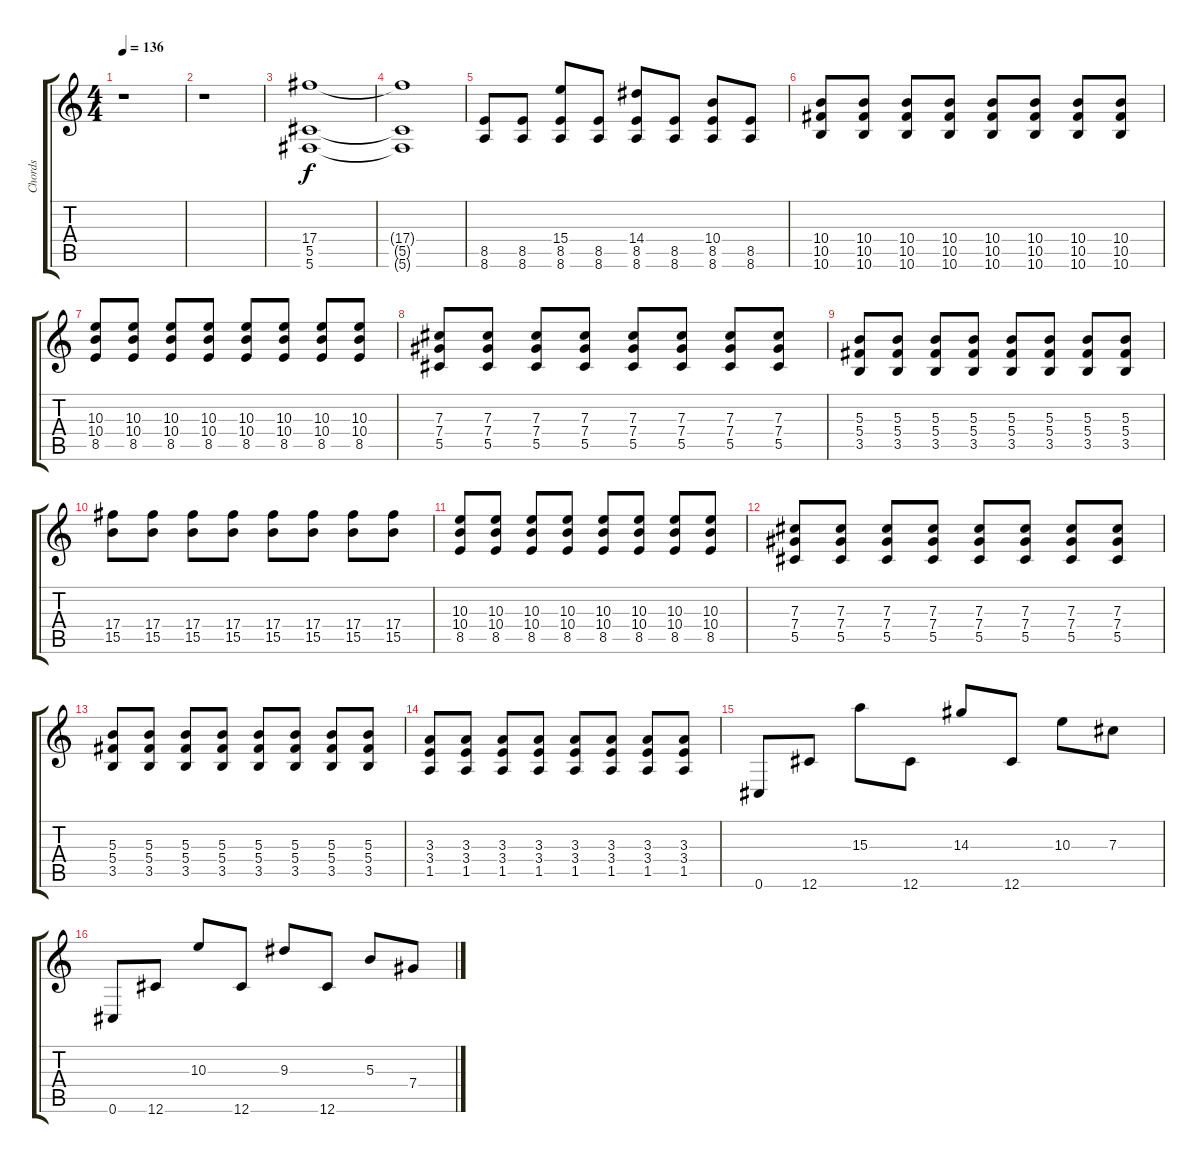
\track ("Chords" "Chords") {instrument distortionguitar}
\staff {score tabs}
\tuning (Eb4 Bb3 Gb3 Db3 Ab2 Db2) {hide}
\ts (4 4)
\tempo 136
\clef g2
\ks c
r.1{dy f} |
r.1 |
(17.4 5.5 5.6).1 |
(17.4{t} 5.5{t} 5.6{t}).1 |
(8.5 8.6).8{volume 8} (8.5 8.6).8{volume 8} (15.4 8.5 8.6).8{volume 8} (8.5 8.6).8{volume 8} (14.4 8.5 8.6).8{volume 9} (8.5 8.6).8{volume 9} (10.4 8.5 8.6).8{volume 8} (8.5 8.6).8{volume 8} |
(10.4 10.5 10.6).8{volume 9} (10.4 10.5 10.6).8{volume 10} (10.4 10.5 10.6).8{volume 11} (10.4 10.5 10.6).8{volume 12} (10.4 10.5 10.6).8{volume 12} (10.4 10.5 10.6).8{volume 13} (10.4 10.5 10.6).8{volume 13} (10.4 10.5 10.6).8 |
(10.3 10.4 8.5).8 (10.3 10.4 8.5).8 (10.3 10.4 8.5).8 (10.3 10.4 8.5).8 (10.3 10.4 8.5).8 (10.3 10.4 8.5).8 (10.3 10.4 8.5).8 (10.3 10.4 8.5).8 |
(7.3 7.4 5.5).8 (7.3 7.4 5.5).8 (7.3 7.4 5.5).8 (7.3 7.4 5.5).8 (7.3 7.4 5.5).8 (7.3 7.4 5.5).8 (7.3 7.4 5.5).8 (7.3 7.4 5.5).8 |
(5.3 5.4 3.5).8 (5.3 5.4 3.5).8 (5.3 5.4 3.5).8 (5.3 5.4 3.5).8 (5.3 5.4 3.5).8 (5.3 5.4 3.5).8 (5.3 5.4 3.5).8 (5.3 5.4 3.5).8 |
(17.4 15.5).8 (17.4 15.5).8 (17.4 15.5).8 (17.4 15.5).8 (17.4 15.5).8 (17.4 15.5).8 (17.4 15.5).8 (17.4 15.5).8 |
(10.3 10.4 8.5).8 (10.3 10.4 8.5).8 (10.3 10.4 8.5).8 (10.3 10.4 8.5).8 (10.3 10.4 8.5).8 (10.3 10.4 8.5).8 (10.3 10.4 8.5).8 (10.3 10.4 8.5).8 |
(7.3 7.4 5.5).8 (7.3 7.4 5.5).8 (7.3 7.4 5.5).8 (7.3 7.4 5.5).8 (7.3 7.4 5.5).8 (7.3 7.4 5.5).8 (7.3 7.4 5.5).8 (7.3 7.4 5.5).8 |
(5.3 5.4 3.5).8 (5.3 5.4 3.5).8 (5.3 5.4 3.5).8 (5.3 5.4 3.5).8 (5.3 5.4 3.5).8 (5.3 5.4 3.5).8 (5.3 5.4 3.5).8 (5.3 5.4 3.5).8 |
(3.3 3.4 1.5).8 (3.3 3.4 1.5).8 (3.3 3.4 1.5).8 (3.3 3.4 1.5).8 (3.3 3.4 1.5).8 (3.3 3.4 1.5).8 (3.3 3.4 1.5).8 (3.3 3.4 1.5).8 |
0.6.8 12.6.8 15.3.8 12.6.8 14.3.8 12.6.8 10.3.8 7.3.8 |
0.6.8 12.6.8 10.3.8 12.6.8 9.3.8 12.6.8 5.3.8 7.4.8
